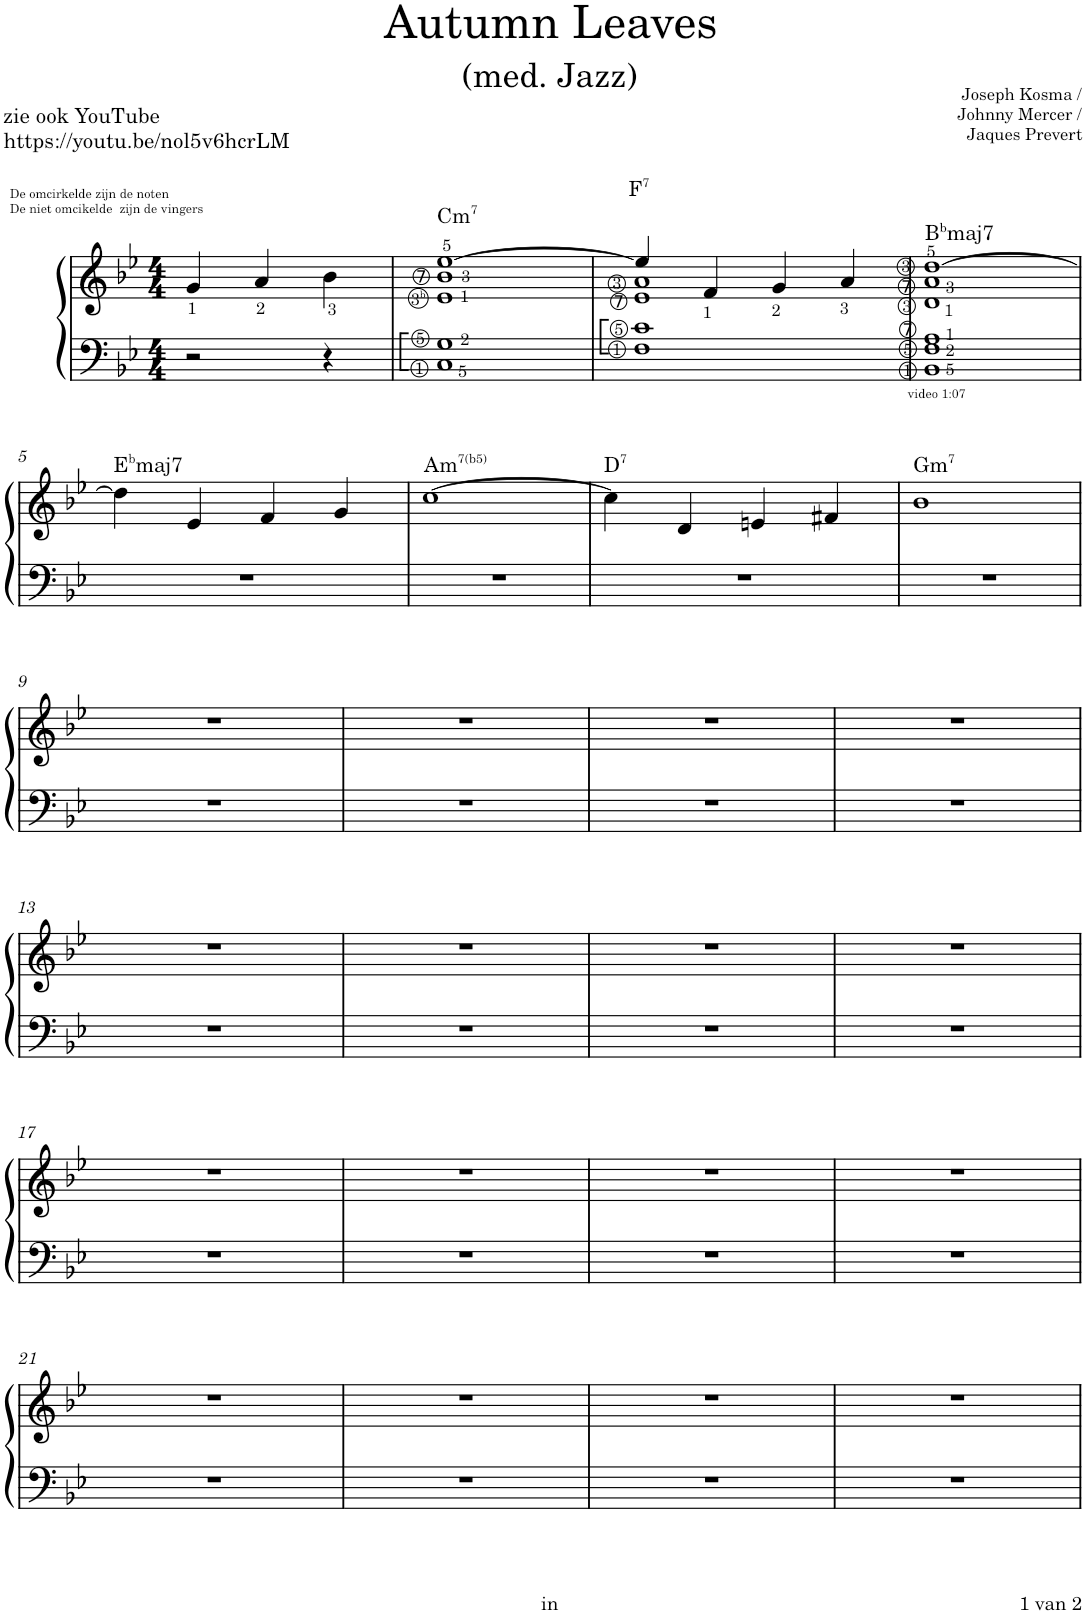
**kern	**kern
*part1	*part1
*staff2	*staff1
*I"Piano	*
*I'Pno.	*
*clefF4	*clefG2
*k[b-e-]	*k[b-e-]
*M4/4	*M4/4
=1	=1
!	!LO:TX:a:t=zie ook YouTube
!	!LO:TX:a:t=https&colon;//youtu.be/nol5v6hcrLM
!	!LO:TX:a:t=De omcirkelde zijn de noten
!	!LO:TX:a:t=De niet omcikelde  zijn de vingers
2r	4g/
.	4a/
4r	4b-\
=2	=2
*	*^
!	!LO:TX:a:t=Cm	!
!	!LO:TX:a:t=7	!
!	!LO:TX:a:t=➆	!
1C:: 1G::	1b-	1e- [>1ee-
=3	=3	=3
*^	*	*
!	!	!LO:TX:a:t=F	!
!	!	!LO:TX:a:t=7	!
!	!	!LO:TX:a:t=➆	!
1ryy	1F:: 1c::	4ee-/]	1e- 1a
.	.	4f/	.
.	.	4g/	.
.	.	4a/	.
*v	*v	*	*
*	*v	*v
=4	=4
!	!LO:TX:a:t=B
!	!LO:TX:a:t=b
!	!LO:TX:a:t=maj7
!	!LO:TX:a:t=➆
!LO:TX:a:t=➆	!
!LO:TX:b:t=video 1&colon;07	!
1BB- 1F 1A	1d 1a [1dd
!!LO:LB:g=z
=5	=5
!	!LO:TX:a:t=E
!	!LO:TX:a:t=b
!	!LO:TX:a:t=maj7
1r	4dd\]
.	4e-/
.	4f/
.	4g/
=6	=6
!	!LO:TX:a:t=Am
!	!LO:TX:a:t=7(b5)
1r	[1cc
=7	=7
!	!LO:TX:a:t=D
!	!LO:TX:a:t=7
1r	4cc\]
.	4d/
.	4en/
.	4f#X/
=8	=8
!	!LO:TX:a:t=Gm
!	!LO:TX:a:t=7
1r	1b-
!!LO:LB:g=z
=9	=9
1r	1r
=10	=10
1r	1r
=11	=11
1r	1r
=12	=12
1r	1r
!!LO:LB:g=z
=13	=13
1r	1r
=14	=14
1r	1r
=15	=15
1r	1r
=16	=16
1r	1r
!!LO:LB:g=z
=17	=17
1r	1r
=18	=18
1r	1r
=19	=19
1r	1r
=20	=20
1r	1r
!!LO:LB:g=z
=21	=21
1r	1r
=22	=22
1r	1r
=23	=23
1r	1r
=24	=24
1r	1r
=	=
*-	*-
